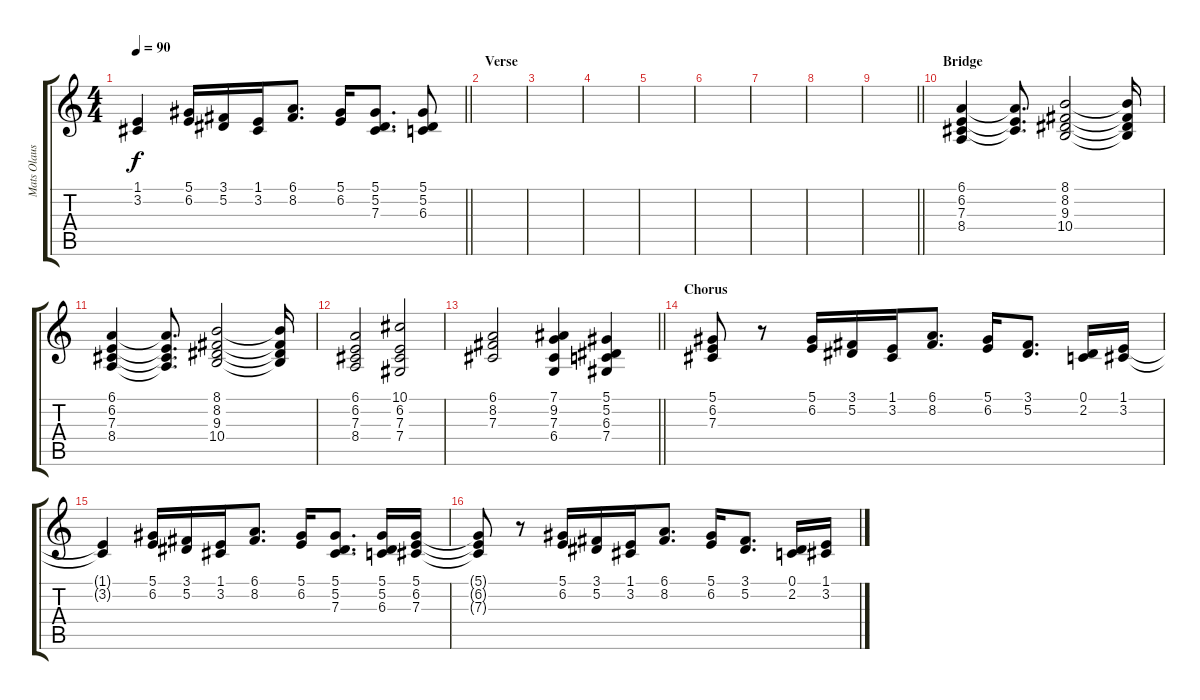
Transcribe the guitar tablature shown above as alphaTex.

\track ("Mats Olausson" "Mats Olaus") {instrument stringensemble1}
\staff {score tabs}
\tuning (Eb4 Bb3 Gb3 Db3 Ab2 Eb2) {hide}
\ts (4 4)
\tempo 90
\clef g2
\barLineRight lightlight
\ks c
(1.1{t} 3.2{t}).4{dy f} (5.1 6.2).16 (3.1 5.2).16 (1.1 3.2).16 (6.1 8.2).8{d} (5.1 6.2).16 (5.1 5.2 7.3).8{d} (5.1 5.2 6.3).8 |
\section ("" "Verse")
|
|
|
|
|
|
|
\barLineRight lightlight
|
\section ("" "Bridge")
(6.1 6.2 7.3 8.4).4 (6.1{t} 6.2{t} 7.3{t}).8{d} (8.1 8.2 9.3 10.4).2 (8.1{t} 8.2{t} 9.3{t} 10.4{t}).16 |
(6.1 6.2 7.3 8.4).4 (6.1{t} 6.2{t} 7.3{t} 8.4{t}).8{d} (8.1 8.2 9.3 10.4).2 (8.1{t} 8.2{t} 9.3{t} 10.4{t}).16 |
(6.1 6.2 7.3 8.4).2 (10.1 6.2 7.3 7.4).2 |
\barLineRight lightlight
(6.1 8.2 7.3).2 (7.1 9.2 7.3 6.4).4 (5.1 5.2 6.3 7.4).4 |
\section ("" "Chorus")
(5.1 6.2 7.3).8 r.8 (5.1 6.2).16 (3.1 5.2).16 (1.1 3.2).16 (6.1 8.2).8{d} (5.1 6.2).16 (3.1 5.2).8{d} (0.1 2.2).16 (1.1 3.2).16 |
(1.1{t} 3.2{t}).4 (5.1 6.2).16 (3.1 5.2).16 (1.1 3.2).16 (6.1 8.2).8{d} (5.1 6.2).16 (5.1 5.2 7.3).8{d} (5.1 5.2 6.3).16 (5.1 6.2 7.3).16 |
(5.1{t} 6.2{t} 7.3{t}).8 r.8 (5.1 6.2).16 (3.1 5.2).16 (1.1 3.2).16 (6.1 8.2).8{d} (5.1 6.2).16 (3.1 5.2).8{d} (0.1 2.2).16 (1.1 3.2).16
